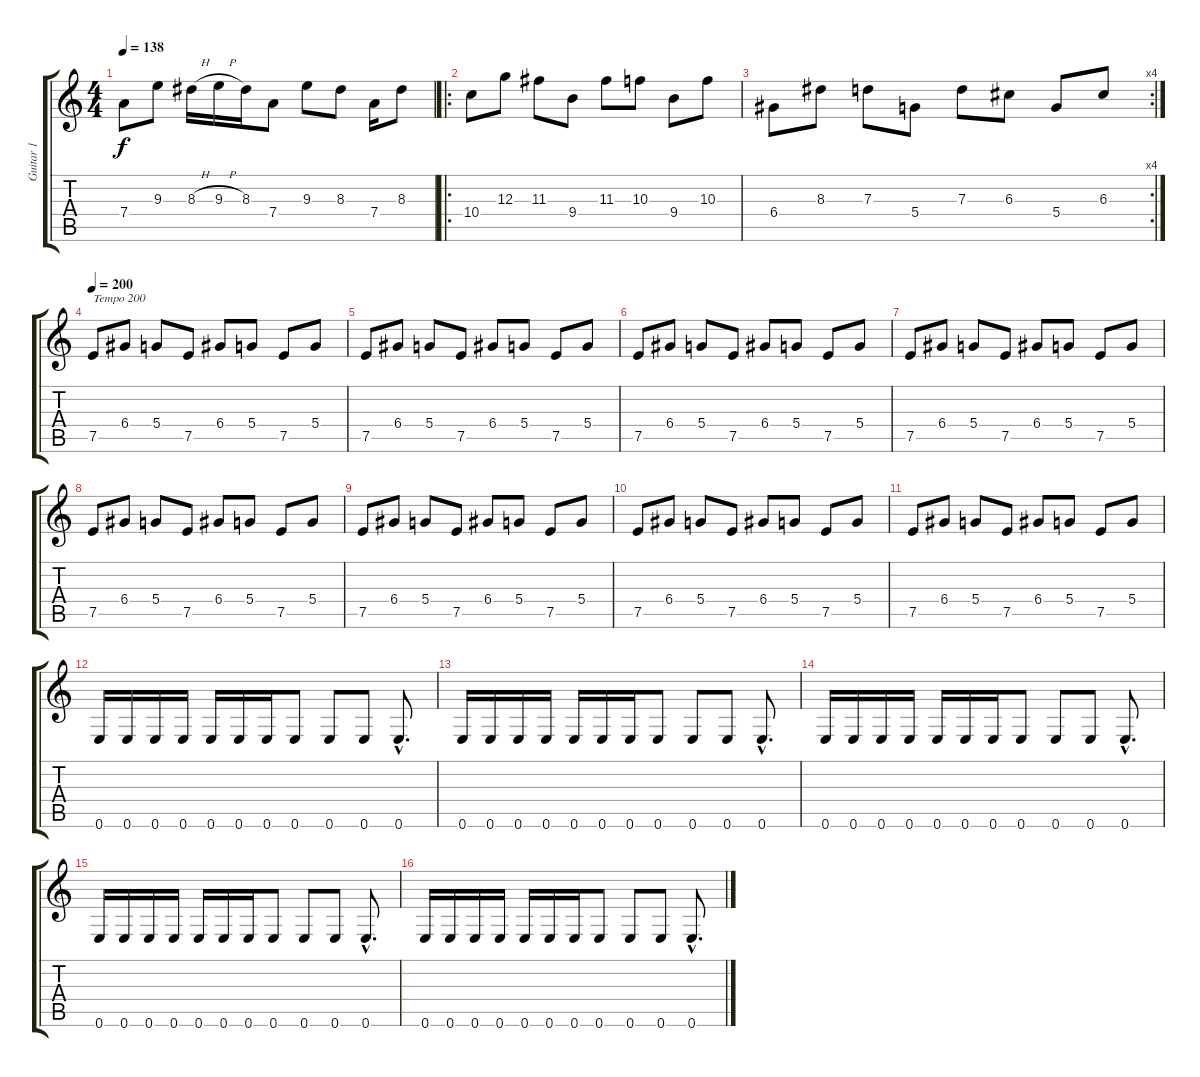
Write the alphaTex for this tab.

\track ("Guitar 1" "Guitar 1") {instrument distortionguitar}
\staff {score tabs}
\tuning (E4 B3 G3 D3 A2 E2) {hide}
\ts (4 4)
\tempo 138
\clef g2
\ks c
7.4.8{dy f} 9.3.8 8.3{h}.16 9.3{h}.16 8.3.16 7.4.8 9.3.8 8.3.8 7.4.16 8.3.8 |
\ro
10.4.8 12.3.8 11.3.8 9.4.8 11.3.8 10.3.8 9.4.8 10.3.8 |
\rc 4
6.4.8 8.3.8 7.3.8 5.4.8 7.3.8 6.3.8 5.4.8 6.3.8 |
\tempo 200
7.5.8{txt "Tempo 200" instrument distortionguitar} 6.4.8 5.4.8 7.5.8 6.4.8 5.4.8 7.5.8 5.4.8 |
7.5.8 6.4.8 5.4.8 7.5.8 6.4.8 5.4.8 7.5.8 5.4.8 |
7.5.8 6.4.8 5.4.8 7.5.8 6.4.8 5.4.8 7.5.8 5.4.8 |
7.5.8 6.4.8 5.4.8 7.5.8 6.4.8 5.4.8 7.5.8 5.4.8 |
7.5.8 6.4.8 5.4.8 7.5.8 6.4.8 5.4.8 7.5.8 5.4.8 |
7.5.8 6.4.8 5.4.8 7.5.8 6.4.8 5.4.8 7.5.8 5.4.8 |
7.5.8 6.4.8 5.4.8 7.5.8 6.4.8 5.4.8 7.5.8 5.4.8 |
7.5.8 6.4.8 5.4.8 7.5.8 6.4.8 5.4.8 7.5.8 5.4.8 |
0.6.16 0.6.16 0.6.16 0.6.16 0.6.16 0.6.16 0.6.16 0.6.8 0.6.8 0.6.8 0.6{hac}.8{d} |
0.6.16 0.6.16 0.6.16 0.6.16 0.6.16 0.6.16 0.6.16 0.6.8 0.6.8 0.6.8 0.6{hac}.8{d} |
0.6.16 0.6.16 0.6.16 0.6.16 0.6.16 0.6.16 0.6.16 0.6.8 0.6.8 0.6.8 0.6{hac}.8{d} |
0.6.16 0.6.16 0.6.16 0.6.16 0.6.16 0.6.16 0.6.16 0.6.8 0.6.8 0.6.8 0.6{hac}.8{d} |
0.6.16 0.6.16 0.6.16 0.6.16 0.6.16 0.6.16 0.6.16 0.6.8 0.6.8 0.6.8 0.6{hac}.8{d}
